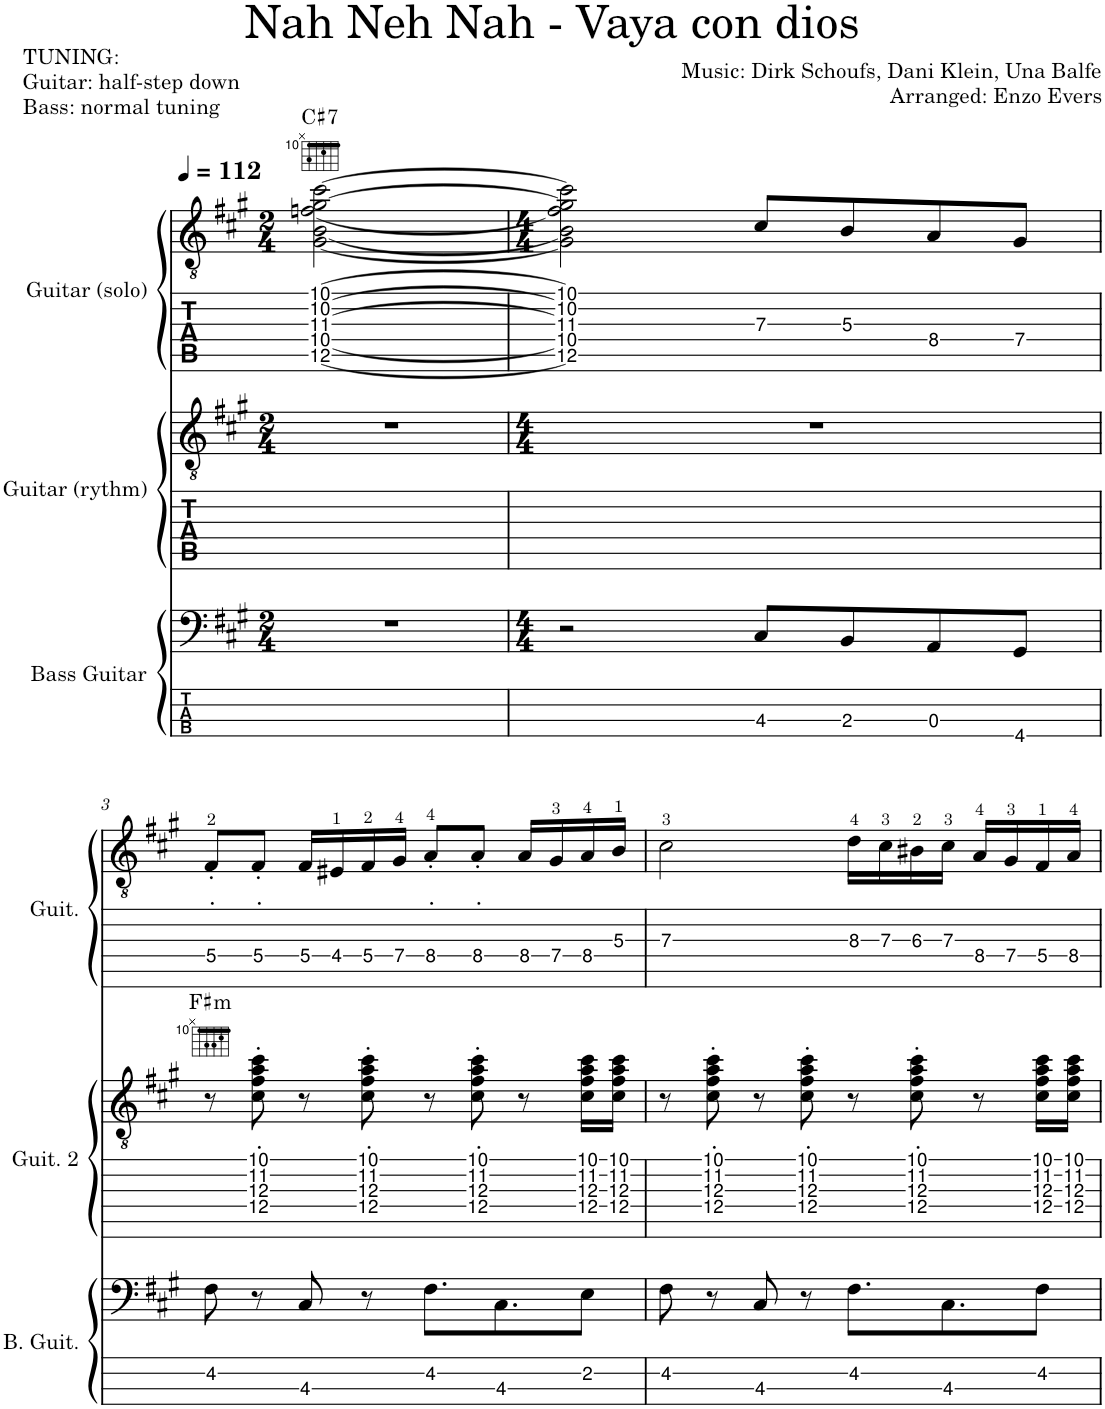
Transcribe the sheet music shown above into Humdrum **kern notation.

**kern	**kern	**kern	**kern	**harte	**kern	**kern	**harte
*part3	*part3	*part2	*part2	*part2	*part1	*part1	*part1
*staff6	*staff5	*staff4	*staff3	*	*staff2	*staff1	*
*I"Bass Guitar	*	*I"Guitar (rythm)	*	*	*I"Guitar (solo)	*	*
*I'B. Guit.	*	*I'Guit. 2	*	*	*I'Guit.	*	*
*stria4	*	*stria6	*	*	*stria6	*	*
*	*clefF4	*	*clefGv2	*	*	*clefGv2	*
*Trd7c12	*Trd7c12	*	*	*	*	*	*
*k[f#c#g#]	*k[f#c#g#]	*k[f#c#g#]	*k[f#c#g#]	*	*k[f#c#g#]	*k[f#c#g#]	*
*M2/4	*M2/4	*M2/4	*M2/4	*	*M2/4	*M2/4	*
*MM112	*MM112	*MM112	*MM112	*	*MM112	*MM112	*
=1	=1	=1	=1	=1	=1	=1	=1
!	!	!	!	!	!	!	!LO:H:kt=7
2r	2r	2r	2r	.	[2G# [2B [2fn [2g# [2cc#	[2G#\ [2B\ [2fn\ [2g#\ [2cc#\	C#:7
=2	=2	=2	=2	=2	=2	=2	=2
*M4/4	*M4/4	*M4/4	*M4/4	*	*M4/4	*M4/4	*
2r	2r	1r	1r	.	2G#] 2B] 2fn] 2g#] 2cc#]	2G#\] 2B\] 2f\] 2g#\] 2cc#\]	.
8C#L	8C#/L	.	.	.	8c#L	8c#/L	.
8BBJ	8BB/	.	.	.	8BJ	8B/	.
8AAL	8AA/	.	.	.	8AL	8A/	.
8GG#J	8GG#/J	.	.	.	8G#J	8G#/J	.
!!LO:LB:g=z
=3	=3	=3	=3	=3	=3	=3	=3
!	!	!	!	!LO:H:kt=m	!	!	!
8F#	8F#\	8r	8r	F#:min	8F#'L	8F#'/L	.
8r	8r	8c#' 8f#' 8a' 8cc#'	8c#\' 8f#\' 8a\' 8cc#\'	.	8F#'J	8F#'/J	.
8C#	8C#/	8r	8r	.	16F#LL	16F#/LL	.
.	.	.	.	.	16E#J	16E#X/	.
8r	8r	8c#' 8f#' 8a' 8cc#'	8c#\' 8f#\' 8a\' 8cc#\'	.	16F#L	16F#/	.
.	.	.	.	.	16G#JJ	16G#/JJ	.
8.F#L	8.F#\L	8r	8r	.	8A'L	8A'/L	.
.	.	8c#' 8f#' 8a' 8cc#'	8c#\' 8f#\' 8a\' 8cc#\'	.	8A'J	8A'/J	.
8.C#J	8.C#\	.	.	.	.	.	.
.	.	8r	8r	.	16ALL	16A/LL	.
.	.	.	.	.	16G#J	16G#/	.
8EJ	8E\J	16c#\ 16f#\ 16a\ 16cc#\LL	16c#\ 16f#\ 16a\ 16cc#\LL	.	16AL	16A/	.
.	.	16c#\ 16f#\ 16a\ 16cc#\JJ	16c#\ 16f#\ 16a\ 16cc#\JJ	.	16BJJ	16B/JJ	.
=4	=4	=4	=4	=4	=4	=4	=4
8F#	8F#\	8r	8r	.	2c#	2c#\	.
8r	8r	8c#' 8f#' 8a' 8cc#'	8c#\' 8f#\' 8a\' 8cc#\'	.	.	.	.
8C#	8C#/	8r	8r	.	.	.	.
8r	8r	8c#' 8f#' 8a' 8cc#'	8c#\' 8f#\' 8a\' 8cc#\'	.	.	.	.
8.F#L	8.F#\L	8r	8r	.	16dLL	16d\LL	.
.	.	.	.	.	16c#J	16c#\	.
.	.	8c#' 8f#' 8a' 8cc#'	8c#\' 8f#\' 8a\' 8cc#\'	.	16B#L	16B#X\	.
8.C#J	8.C#\	.	.	.	16c#JJ	16c#\JJ	.
.	.	8r	8r	.	16ALL	16A/LL	.
.	.	.	.	.	16G#J	16G#/	.
8F#J	8F#\J	16c#\ 16f#\ 16a\ 16cc#\LL	16c#\ 16f#\ 16a\ 16cc#\LL	.	16F#L	16F#/	.
.	.	16c#\ 16f#\ 16a\ 16cc#\JJ	16c#\ 16f#\ 16a\ 16cc#\JJ	.	16AJJ	16A/JJ	.
=	=	=	=	=	=	=	=
*-	*-	*-	*-	*-	*-	*-	*-
